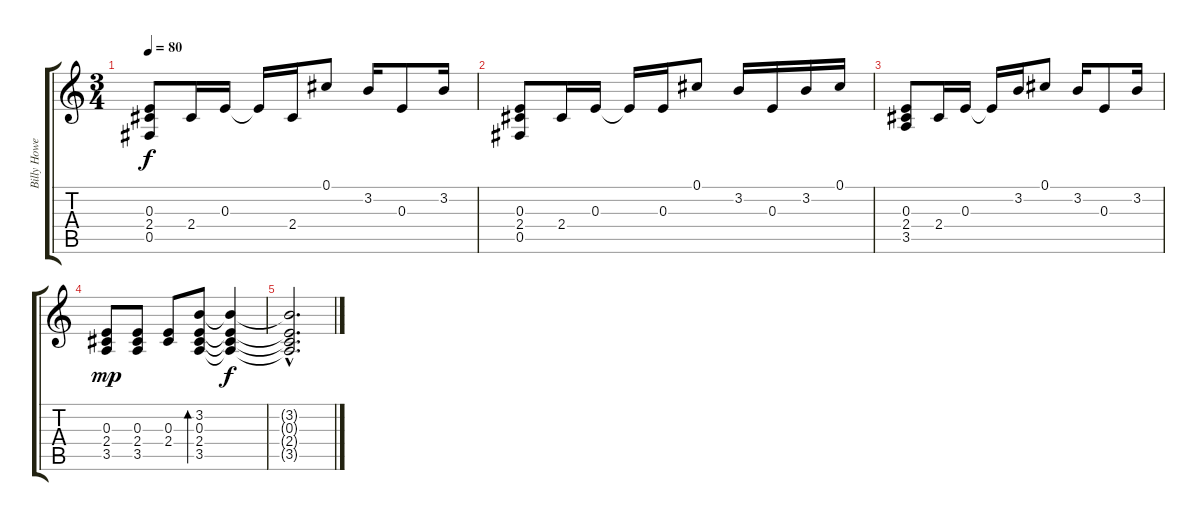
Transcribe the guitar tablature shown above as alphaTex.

\track ("Billy Howerdel" "Billy Howe") {instrument acousticguitarsteel}
\staff {score tabs}
\tuning (Db4 Ab3 E3 B2 Gb2 Db2) {hide}
\ts (3 4)
\tempo 80
\clef g2
\ks c
(0.3 2.4 0.5).8{dy f} 2.4.16 0.3.16 0.3{t}.16 2.4.16 0.1.8 3.2.16 0.3.8 3.2.16 |
(0.3 2.4 0.5).8 2.4.16 0.3.16 0.3{t}.16 0.3.16 0.1.8 3.2.16 0.3.16 3.2.16 0.1.16 |
(0.3 2.4 3.5).8 2.4.16 0.3.16 0.3{t}.16 3.2.16 0.1.8 3.2.16 0.3.8 3.2.16 |
(0.3 2.4 3.5).8{dy mp} (0.3 2.4 3.5).8 (0.3 2.4).8 (3.2 0.3 2.4 3.5).8{bd 240} (3.2{t} 0.3{t} 2.4{t} 3.5{t}).4{dy f} |
(3.2{hac t} 0.3{hac t} 2.4{hac t} 3.5{hac t}).2{d}
